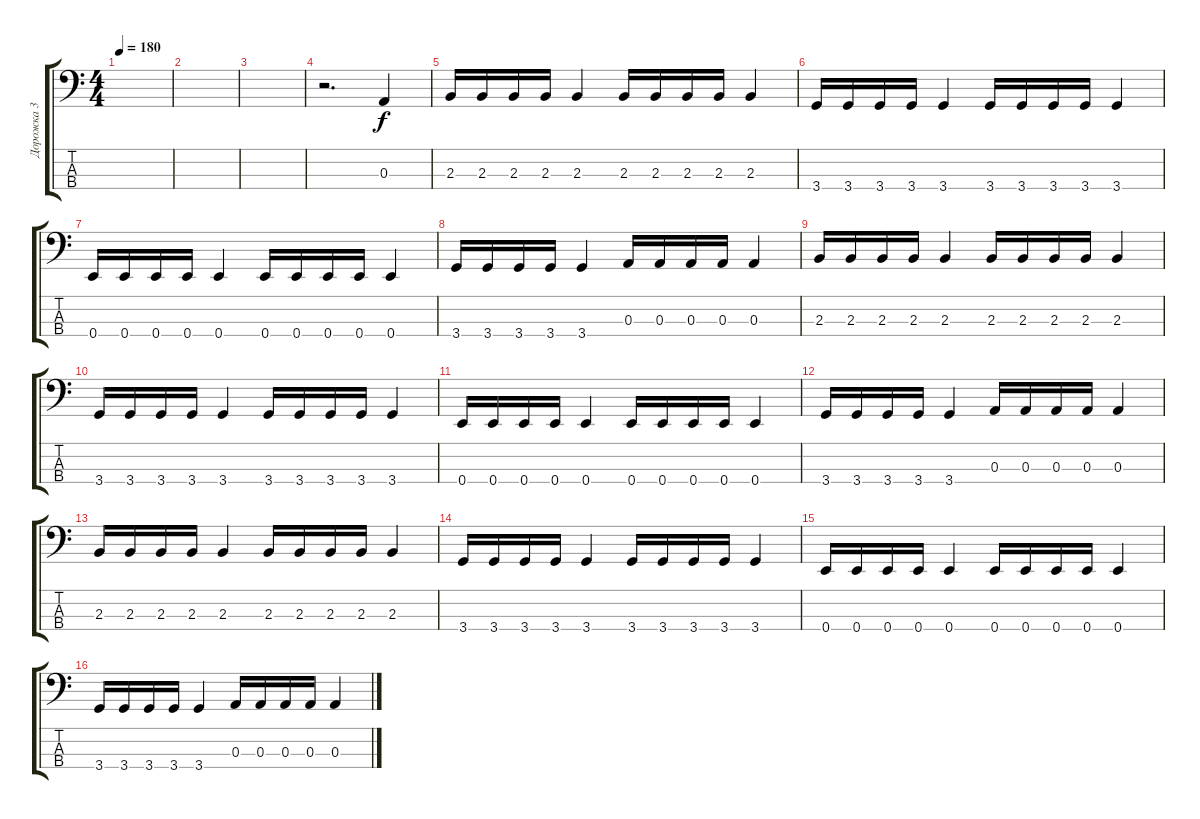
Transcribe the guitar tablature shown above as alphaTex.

\track ("Дорожка 3" "Дорожка 3") {instrument electricbasspick}
\staff {score tabs}
\tuning (G2 D2 A1 E1) {hide}
\ts (4 4)
\tempo 180
\clef f4
\ks c
|
|
|
r.2{d} 0.3.4 |
2.3.16 2.3.16 2.3.16 2.3.16 2.3.4 2.3.16 2.3.16 2.3.16 2.3.16 2.3.4 |
3.4.16 3.4.16 3.4.16 3.4.16 3.4.4 3.4.16 3.4.16 3.4.16 3.4.16 3.4.4 |
0.4.16 0.4.16 0.4.16 0.4.16 0.4.4 0.4.16 0.4.16 0.4.16 0.4.16 0.4.4 |
3.4.16 3.4.16 3.4.16 3.4.16 3.4.4 0.3.16 0.3.16 0.3.16 0.3.16 0.3.4 |
2.3.16 2.3.16 2.3.16 2.3.16 2.3.4 2.3.16 2.3.16 2.3.16 2.3.16 2.3.4 |
3.4.16 3.4.16 3.4.16 3.4.16 3.4.4 3.4.16 3.4.16 3.4.16 3.4.16 3.4.4 |
0.4.16 0.4.16 0.4.16 0.4.16 0.4.4 0.4.16 0.4.16 0.4.16 0.4.16 0.4.4 |
3.4.16 3.4.16 3.4.16 3.4.16 3.4.4 0.3.16 0.3.16 0.3.16 0.3.16 0.3.4 |
2.3.16 2.3.16 2.3.16 2.3.16 2.3.4 2.3.16 2.3.16 2.3.16 2.3.16 2.3.4 |
3.4.16 3.4.16 3.4.16 3.4.16 3.4.4 3.4.16 3.4.16 3.4.16 3.4.16 3.4.4 |
0.4.16 0.4.16 0.4.16 0.4.16 0.4.4 0.4.16 0.4.16 0.4.16 0.4.16 0.4.4 |
3.4.16 3.4.16 3.4.16 3.4.16 3.4.4 0.3.16 0.3.16 0.3.16 0.3.16 0.3.4
